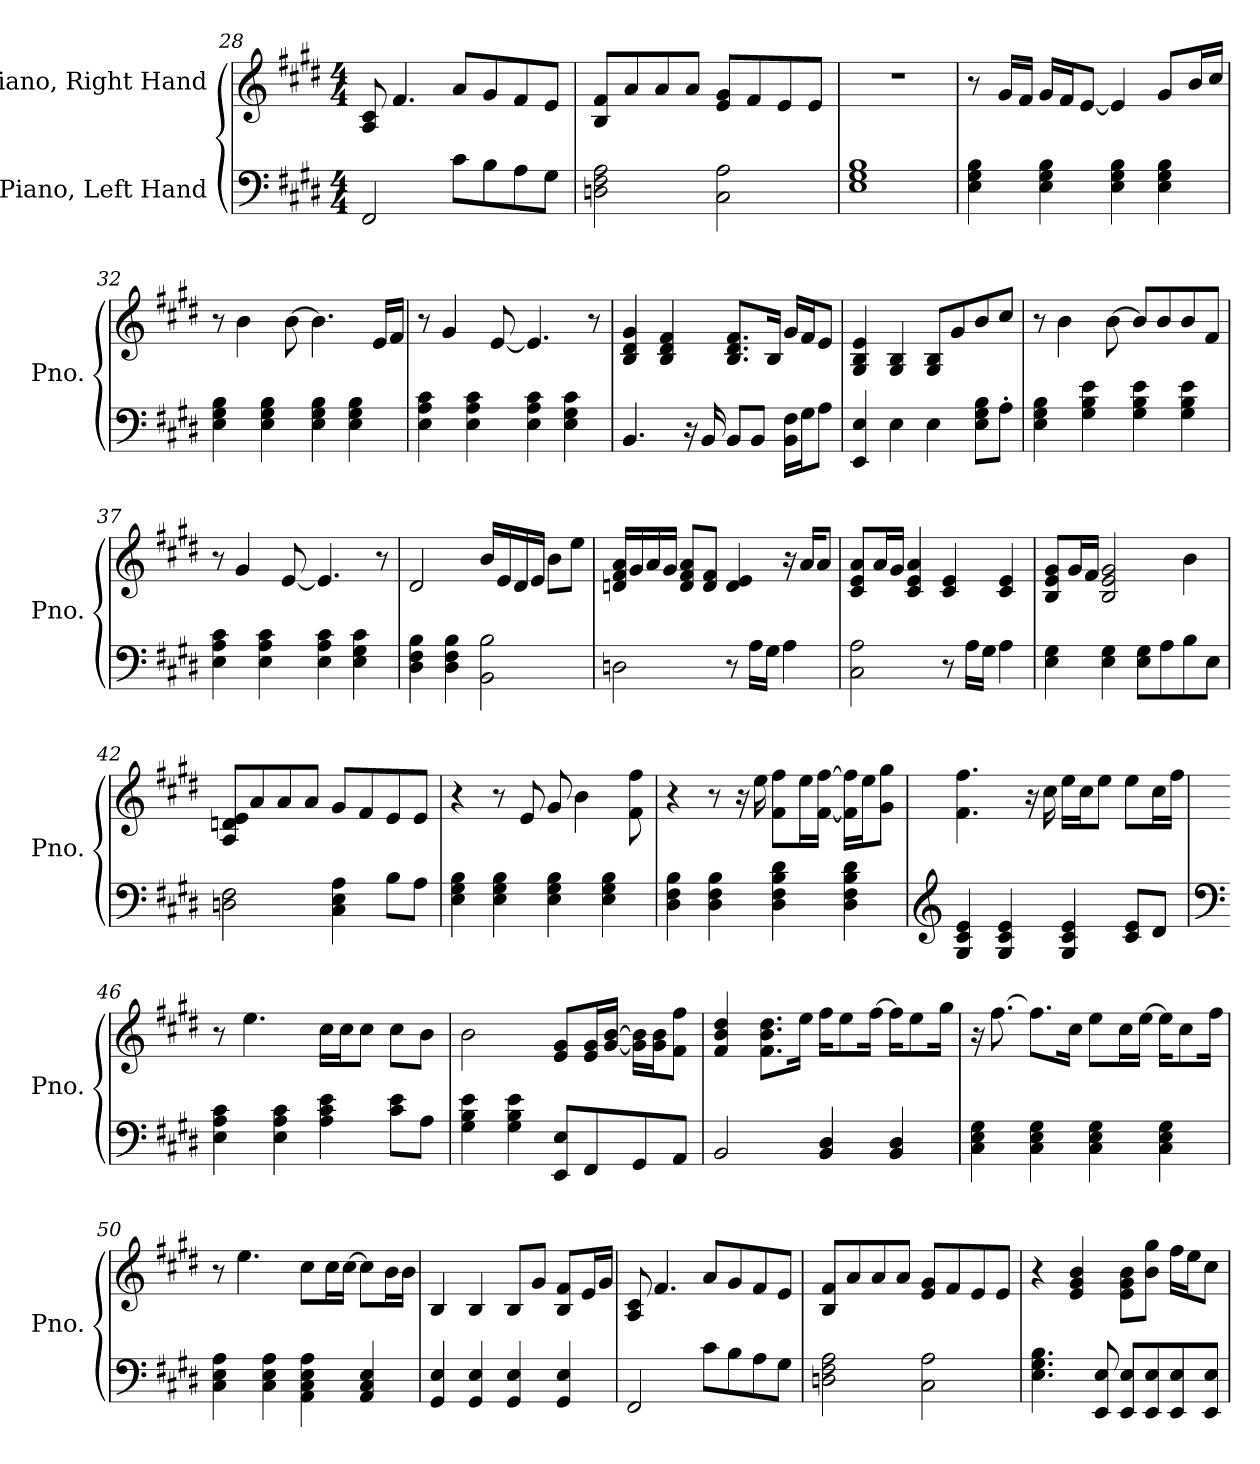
**kern	**kern
*part2	*part1
*staff2	*staff1
*I"Piano, Left Hand	*I"Piano, Right Hand
*I'Pno.	*I'Pno.
*clefF4	*clefG2
*k[f#c#g#d#]	*k[f#c#g#d#]
*M4/4	*M4/4
=28	=28
2FF#/	8A/ 8c#/
.	4.f#/
8c#\L	8a/L
8B\	8g#/
8A\	8f#/
8G#\J	8e/J
=29	=29
2Dn\ 2F#\ 2A\	8B/ 8f#/L
.	8a/
.	8a/
.	8a/J
2C#\ 2A\	8e/ 8g#/L
.	8f#/
.	8e/
.	8e/J
=30	=30
1E 1G# 1B	1r
!!LO:LB:g=z
=31	=31
4E\ 4G#\ 4B\	8r
.	16g#/LL
.	16f#/JJ
4E\ 4G#\ 4B\	16g#/LL
.	16f#/J
.	[8e/J
4E\ 4G#\ 4B\	4e/]
4E\ 4G#\ 4B\	8g#/L
.	16b/L
.	16cc#/JJ
=32	=32
4E\ 4G#\ 4B\	8r
.	4b\
4E\ 4G#\ 4B\	.
.	[8b\
4E\ 4G#\ 4B\	4.b\]
4E\ 4G#\ 4B\	.
.	16e/LL
.	16f#/JJ
=33	=33
4E\ 4A\ 4c#\	8r
.	4g#/
4E\ 4A\ 4c#\	.
.	[8e/
4E\ 4A\ 4c#\	4.e/]
4E\ 4G#\ 4c#\	.
.	8r
=34	=34
4.BB/	4B/ 4d#/ 4g#/
.	4B/ 4d#/ 4f#/
16r	.
16BB/	.
8BB/L	8.B/ 8.d#/ 8.f#/L
8BB/J	.
.	16B/Jk
16BB\ 16F#\LL	16g#/LL
16G#\J	16f#/J
8A\J	8e/J
=35	=35
4EE/ 4E/	4G#/ 4B/ 4e/
4E\	4G#/ 4B/
4E\	8G#/ 8B/L
.	8g#/
8E\ 8G#\ 8B\L	8b/
8A'\J	8cc#/J
!!LO:LB:g=z
=36	=36
4E\ 4G#\ 4B\	8r
.	4b\
4G#\ 4B\ 4e\	.
.	[8b\
4G#\ 4B\ 4e\	8b/L]
.	8b/
4G#\ 4B\ 4e\	8b/
.	8f#/J
=37	=37
4E\ 4A\ 4c#\	8r
.	4g#/
4E\ 4A\ 4c#\	.
.	[8e/
4E\ 4A\ 4c#\	4.e/]
4E\ 4G#\ 4c#\	.
.	8r
=38	=38
4D#\ 4F#\ 4B\	2d#/
4D#\ 4F#\ 4B\	.
2BB\ 2B\	16b/LL
.	16e/
.	16d#/
.	16e/JJ
.	8b\L
.	8ee\J
=39	=39
2Dn\	16dn/ 16f#/ 16a/LL
.	16g#/
.	16a/
.	16g#/JJ
.	8d/ 8f#/ 8a/L
.	8d/ 8f#/J
8r	4d/ 4e/
16A\LL	.
16G#\JJ	.
4A\	16r
.	16a/KL
.	8a/J
!!LO:LB:g=z
=40	=40
2C#\ 2A\	8c#/ 8e/ 8a/L
.	16a/L
.	16g#/JJ
.	4c#/ 4e/ 4a/
8r	4c#/ 4e/
16A\LL	.
16G#\JJ	.
4A\	4c#/ 4e/
=41	=41
4E\ 4G#\	8B/ 8e/ 8g#/L
.	16g#/L
.	16f#/JJ
4E\ 4G#\	2B/ 2e/ 2g#/
8E\ 8G#\L	.
8A\	.
8B\	4b\
8E\J	.
=42	=42
2Dn\ 2F#\	8A/ 8dn/ 8e/L
.	8a/
.	8a/
.	8a/J
4C#\ 4E\ 4A\	8g#/L
.	8f#/
8B\L	8e/
8A\J	8e/J
=43	=43
4E\ 4G#\ 4B\	4r
4E\ 4G#\ 4B\	8r
.	8e/
4E\ 4G#\ 4B\	8g#/
.	4b\
4E\ 4G#\ 4B\	.
.	8f#\ 8ff#\
!!LO:LB:g=z
=44	=44
4D#\ 4F#\ 4B\	4r
4D#\ 4F#\ 4B\	8r
.	16r
.	16ee\
4D#\ 4F#\ 4B\ 4d#\	8f#\ 8ff#\L
.	16ee\L
.	[16f#\ [16ff#\JJ
4D#\ 4F#\ 4B\ 4d#\	16f#\] 16ff#\]LL
.	16ee\J
.	8g#\ 8gg#\J
=45	=45
*clefG2	*
4G#/ 4c#/ 4e/	4.f#\ 4.ff#\
4G#/ 4c#/ 4e/	.
.	16r
.	16cc#\
4G#/ 4c#/ 4e/	16ee\LL
.	16cc#\J
.	8ee\J
8c#/ 8e/L	8ee\L
8d#/J	16cc#\L
.	16ff#\JJ
=46	=46
*clefF4	*
4E\ 4A\ 4c#\	8r
.	4.ee\
4E\ 4A\ 4c#\	.
4A\ 4c#\ 4e\	16cc#\LL
.	16cc#\J
.	8cc#\J
8c#\ 8e\L	8cc#\L
8A\J	8b\J
=47	=47
4G#\ 4B\ 4e\	2b\
4G#\ 4B\ 4e\	.
8EE/ 8E/L	8e/ 8g#/L
8FF#/	16e/ 16g#/L
.	[16g#/ [16b/JJ
8GG#/	16g#\] 16b\]LL
.	16g#\ 16b\J
8AA/J	8f#\ 8ff#\J
!!LO:LB:g=z
=48	=48
2BB/	4f#/ 4b/ 4dd#/
.	8.f#\ 8.b\ 8.dd#\L
.	16ee\Jk
4BB/ 4D#/	16ff#\KL
.	8ee\
.	[16ff#\Jk
4BB/ 4D#/	16ff#\KL]
.	8ee\
.	16gg#\Jk
=49	=49
4C#\ 4E\ 4G#\	16r
.	[8.ff#\
4C#\ 4E\ 4G#\	8.ff#\L]
.	16cc#\Jk
4C#\ 4E\ 4G#\	8ee\L
.	16cc#\L
.	[16ee\JJ
4C#\ 4E\ 4G#\	16ee\KL]
.	8cc#\
.	16ff#\Jk
=50	=50
4C#\ 4E\ 4A\	8r
.	4.ee\
4C#\ 4E\ 4A\	.
4AA\ 4C#\ 4E\ 4A\	8cc#\L
.	16cc#\L
.	[16cc#\JJ
4AA/ 4C#/ 4E/	8cc#\L]
.	16b\L
.	16b\JJ
=51	=51
4GG#/ 4E/	4B/
4GG#/ 4E/	4B/
4GG#/ 4E/	8B/L
.	8g#/J
4GG#/ 4E/	8B/ 8f#/L
.	16e/L
.	16g#/JJ
!!LO:PB:g=z
=52	=52
2FF#/	8A/ 8c#/
.	4.f#/
8c#\L	8a/L
8B\	8g#/
8A\	8f#/
8G#\J	8e/J
=53	=53
2Dn\ 2F#\ 2A\	8B/ 8f#/L
.	8a/
.	8a/
.	8a/J
2C#\ 2A\	8e/ 8g#/L
.	8f#/
.	8e/
.	8e/J
=54	=54
4.E\ 4.G#\ 4.B\	4r
.	4e/ 4g#/ 4b/
8EE/ 8E/	.
8EE/ 8E/L	8e\ 8g#\ 8b\L
8EE/ 8E/	8b\ 8gg#\J
8EE/ 8E/	16ff#\LL
.	16ee\J
8EE/ 8E/J	8cc#\J
=	=
*-	*-
